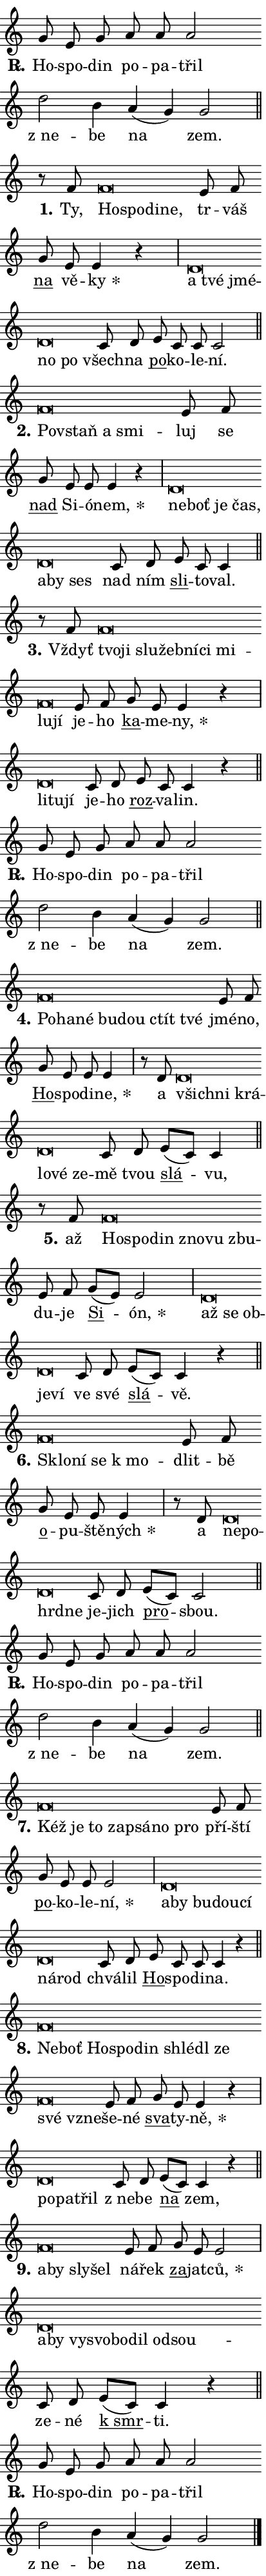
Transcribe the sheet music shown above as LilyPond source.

\version "2.24.0"
\header { tagline = "" }
\paper {
  indent = 0\cm
  top-margin = 0\cm
  right-margin = 0.13\cm % to fit lyric hyphens
  bottom-margin = 0\cm
  left-margin = 0\cm
  paper-width = 7\cm
  page-breaking = #ly:one-page-breaking
  system-system-spacing.basic-distance = #11
  score-system-spacing.basic-distance = #11
  ragged-last = ##f
}


%% Author: Thomas Morley
%% https://lists.gnu.org/archive/html/lilypond-user/2020-05/msg00002.html
#(define (line-position grob)
"Returns position of @var[grob} in current system:
   @code{'start}, if at first time-step
   @code{'end}, if at last time-step
   @code{'middle} otherwise
"
  (let* ((col (ly:item-get-column grob))
         (ln (ly:grob-object col 'left-neighbor))
         (rn (ly:grob-object col 'right-neighbor))
         (col-to-check-left (if (ly:grob? ln) ln col))
         (col-to-check-right (if (ly:grob? rn) rn col))
         (break-dir-left
           (and
             (ly:grob-property col-to-check-left 'non-musical #f)
             (ly:item-break-dir col-to-check-left)))
         (break-dir-right
           (and
             (ly:grob-property col-to-check-right 'non-musical #f)
             (ly:item-break-dir col-to-check-right))))
        (cond ((eqv? 1 break-dir-left) 'start)
              ((eqv? -1 break-dir-right) 'end)
              (else 'middle))))

#(define (tranparent-at-line-position vctor)
  (lambda (grob)
  "Relying on @code{line-position} select the relevant enry from @var{vctor}.
Used to determine transparency,"
    (case (line-position grob)
      ((end) (not (vector-ref vctor 0)))
      ((middle) (not (vector-ref vctor 1)))
      ((start) (not (vector-ref vctor 2))))))

noteHeadBreakVisibility =
#(define-music-function (break-visibility)(vector?)
"Makes @code{NoteHead}s transparent relying on @var{break-visibility}"
#{
  \override NoteHead.transparent =
    #(tranparent-at-line-position break-visibility)
#})

#(define delete-ledgers-for-transparent-note-heads
  (lambda (grob)
    "Reads whether a @code{NoteHead} is transparent.
If so this @code{NoteHead} is removed from @code{'note-heads} from
@var{grob}, which is supposed to be @code{LedgerLineSpanner}.
As a result ledgers are not printed for this @code{NoteHead}"
    (let* ((nhds-array (ly:grob-object grob 'note-heads))
           (nhds-list
             (if (ly:grob-array? nhds-array)
                 (ly:grob-array->list nhds-array)
                 '()))
           ;; Relies on the transparent-property being done before
           ;; Staff.LedgerLineSpanner.after-line-breaking is executed.
           ;; This is fragile ...
           (to-keep
             (remove
               (lambda (nhd)
                 (ly:grob-property nhd 'transparent #f))
               nhds-list)))
      ;; TODO find a better method to iterate over grob-arrays, similiar
      ;; to filter/remove etc for lists
      ;; For now rebuilt from scratch
      (set! (ly:grob-object grob 'note-heads)  '())
      (for-each
        (lambda (nhd)
          (ly:pointer-group-interface::add-grob grob 'note-heads nhd))
        to-keep))))

squashNotes = {
  \override NoteHead.X-extent = #'(-0.2 . 0.2)
  \override NoteHead.Y-extent = #'(-0.75 . 0)
  \override NoteHead.stencil =
    #(lambda (grob)
       (let ((pos (ly:grob-property grob 'staff-position)))
         (begin
           (if (< pos -7) (display "ERROR: Lower brevis then expected\n") (display ""))
           (if (<= pos -6) ly:text-interface::print ly:note-head::print))))
}
unSquashNotes = {
  \revert NoteHead.X-extent
  \revert NoteHead.Y-extent
  \revert NoteHead.stencil
}

hideNotes = \noteHeadBreakVisibility #begin-of-line-visible
unHideNotes = \noteHeadBreakVisibility #all-visible

% work-around for resetting accidentals
% https://lilypond.org/doc/v2.23/Documentation/notation/displaying-rhythms#unmetered-music
cadenzaMeasure = {
  \cadenzaOff
  \partial 1024 s1024
  \cadenzaOn
}

#(define-markup-command (accent layout props text) (markup?)
  "Underline accented syllable"
  (interpret-markup layout props
    #{\markup \override #'(offset . 4.3) \underline { #text }#}))

responsum = \markup \concat {
  "R" \hspace #-1.05 \path #0.1 #'((moveto 0 0.07) (lineto 0.9 0.8)) \hspace #0.05 "."
}

spaceSize = #0.6828661417322834 % exact space size for TeX Gyre Schola

\layout {
  \context {
    \Staff
    \remove "Time_signature_engraver"
    \override LedgerLineSpanner.after-line-breaking = #delete-ledgers-for-transparent-note-heads
  }
  \context {
    \Lyrics {
      \override LyricSpace.minimum-distance = \spaceSize
      \override LyricText.font-name = #"TeX Gyre Schola"
      \override LyricText.font-size = 1
      \override StanzaNumber.font-name = #"TeX Gyre Schola Bold"
      \override StanzaNumber.font-size = 1
    }
  }
  \context {
    \Score 
    \override NoteHead.text =
      #(lambda (grob) 
        (let ((pos (ly:grob-property grob 'staff-position)))
          #{\markup {
            \combine
              \halign #-0.55 \raise #(if (= pos -6) 0 0.5) \override #'(thickness . 2) \draw-line #'(3.2 . 0)
              \musicglyph "noteheads.sM1"
          }#}))
  }
}

% magnetic-lyrics.ily
%
%   written by
%     Jean Abou Samra <jean@abou-samra.fr>
%     Werner Lemberg <wl@gnu.org>
%
%   adapted by
%     Jiri Hon <jiri.hon@gmail.com>
%
% Version 2022-Apr-15

% https://www.mail-archive.com/lilypond-user@gnu.org/msg149350.html

#(define (Left_hyphen_pointer_engraver context)
   "Collect syllable-hyphen-syllable occurrences in lyrics and store
them in properties.  This engraver only looks to the left.  For
example, if the lyrics input is @code{foo -- bar}, it does the
following.

@itemize @bullet
@item
Set the @code{text} property of the @code{LyricHyphen} grob between
@q{foo} and @q{bar} to @code{foo}.

@item
Set the @code{left-hyphen} property of the @code{LyricText} grob with
text @q{foo} to the @code{LyricHyphen} grob between @q{foo} and
@q{bar}.
@end itemize

Use this auxiliary engraver in combination with the
@code{lyric-@/text::@/apply-@/magnetic-@/offset!} hook."
   (let ((hyphen #f)
         (text #f))
     (make-engraver
      (acknowledgers
       ((lyric-syllable-interface engraver grob source-engraver)
        (set! text grob)))
      (end-acknowledgers
       ((lyric-hyphen-interface engraver grob source-engraver)
        ;(when (not (grob::has-interface grob 'lyric-space-interface))
          (set! hyphen grob)));)
      ((stop-translation-timestep engraver)
       (when (and text hyphen)
         (ly:grob-set-object! text 'left-hyphen hyphen))
       (set! text #f)
       (set! hyphen #f)))))

#(define (lyric-text::apply-magnetic-offset! grob)
   "If the space between two syllables is less than the value in
property @code{LyricText@/.details@/.squash-threshold}, move the right
syllable to the left so that it gets concatenated with the left
syllable.

Use this function as a hook for
@code{LyricText@/.after-@/line-@/breaking} if the
@code{Left_@/hyphen_@/pointer_@/engraver} is active."
   (let ((hyphen (ly:grob-object grob 'left-hyphen #f)))
     (when hyphen
       (let ((left-text (ly:spanner-bound hyphen LEFT)))
         (when (grob::has-interface left-text 'lyric-syllable-interface)
           (let* ((common (ly:grob-common-refpoint grob left-text X))
                  (this-x-ext (ly:grob-extent grob common X))
                  (left-x-ext
                   (begin
                     ;; Trigger magnetism for left-text.
                     (ly:grob-property left-text 'after-line-breaking)
                     (ly:grob-extent left-text common X)))
                  ;; `delta` is the gap width between two syllables.
                  (delta (- (interval-start this-x-ext)
                            (interval-end left-x-ext)))
                  (details (ly:grob-property grob 'details))
                  (threshold (assoc-get 'squash-threshold details 0.2)))
             (when (< delta threshold)
               (let* (;; We have to manipulate the input text so that
                      ;; ligatures crossing syllable boundaries are not
                      ;; disabled.  For languages based on the Latin
                      ;; script this is essentially a beautification.
                      ;; However, for non-Western scripts it can be a
                      ;; necessity.
                      (lt (ly:grob-property left-text 'text))
                      (rt (ly:grob-property grob 'text))
                      (is-space (grob::has-interface hyphen 'lyric-space-interface))
                      (space (if is-space " " ""))
                      (extra-delta (if is-space spaceSize 0))
                      ;; Append new syllable.
                      (ltrt-space (if (and (string? lt) (string? rt))
                                (string-append lt space rt)
                                (make-concat-markup (list lt space rt))))
                      ;; Right-align `ltrt` to the right side.
                      (ltrt-space-markup (grob-interpret-markup
                               grob
                               (make-translate-markup
                                (cons (interval-length this-x-ext) 0)
                                (make-right-align-markup ltrt-space)))))
                 (begin
                   ;; Don't print `left-text`.
                   (ly:grob-set-property! left-text 'stencil #f)
                   ;; Set text and stencil (which holds all collected
                   ;; syllables so far) and shift it to the left.
                   (ly:grob-set-property! grob 'text ltrt-space)
                   (ly:grob-set-property! grob 'stencil ltrt-space-markup)
                   (ly:grob-translate-axis! grob (- (- delta extra-delta)) X))))))))))


#(define (lyric-hyphen::displace-bounds-first grob)
   ;; Make very sure this callback isn't triggered too early.
   (let ((left (ly:spanner-bound grob LEFT))
         (right (ly:spanner-bound grob RIGHT)))
     (ly:grob-property left 'after-line-breaking)
     (ly:grob-property right 'after-line-breaking)
     (ly:lyric-hyphen::print grob)))

squashThreshold = #0.4

\layout {
  \context {
    \Lyrics
    \consists #Left_hyphen_pointer_engraver
    \override LyricText.after-line-breaking =
      #lyric-text::apply-magnetic-offset!
    \override LyricHyphen.stencil = #lyric-hyphen::displace-bounds-first
    \override LyricText.details.squash-threshold = \squashThreshold
    \override LyricHyphen.minimum-distance = 0
    \override LyricHyphen.minimum-length = \squashThreshold
  }
}

squashText = \override LyricText.details.squash-threshold = 9999
unSquashText = \override LyricText.details.squash-threshold = \squashThreshold

leftText = \override LyricText.self-alignment-X = #LEFT
unLeftText = \revert LyricText.self-alignment-X

starOffset = #(lambda (grob) 
                (let ((x_offset (ly:self-alignment-interface::aligned-on-x-parent grob)))
                  (if (= x_offset 0) 0 (+ x_offset 1.2))))

star = #(define-music-function (syllable)(string?)
"Append star separator at the end of a syllable"
#{
  \once \override LyricText.X-offset = #starOffset
  \lyricmode { \markup {
    #syllable
    \override #'((font-name . "TeX Gyre Schola Bold")) \hspace #0.2 \lower #0.65 \larger "*"
  } }
#})

starAccent = #(define-music-function (syllable)(string?)
"Append star separator at the end of a syllable and make accent"
#{
  \once \override LyricText.X-offset = #starOffset
  \lyricmode { \markup {
    \accent #syllable
    \override #'((font-name . "TeX Gyre Schola Bold")) \hspace #0.2 \lower #0.65 \larger "*"
  } }
#})

breath = #(define-music-function (syllable)(string?)
"Append breathing indicator at the end of a syllable"
#{
  \lyricmode { \markup { #syllable "+" } }
#})

optionalBreath = #(define-music-function (syllable)(string?)
"Append optional breathing indicator at the end of a syllable"
#{
  \lyricmode { \markup { #syllable "(+)" } }
#})


\score {
    <<
        \new Voice = "melody" { \cadenzaOn \key c \major \relative { g'8 e g a a a2 \bar "" d b4 \bar "" a( g) g2 \cadenzaMeasure \bar "||" \break } }
        \new Lyrics \lyricsto "melody" { \lyricmode { \set stanza = \responsum
Ho -- spo -- din po -- pa -- třil "z ne" -- be na zem. } }
    >>
    \layout {}
}

\score {
    <<
        \new Voice = "melody" { \cadenzaOn \key c \major \relative { r8 f'8 \squashNotes f\breve*1/16 \hideNotes \breve*1/16 \bar "" \breve*1/16 \breve*1/16 \bar "" \unHideNotes \unSquashNotes e8 f \bar "" g e e4 r \cadenzaMeasure \bar "|" \squashNotes d\breve*1/16 \hideNotes \breve*1/16 \bar "" \breve*1/16 \bar "" \breve*1/16 \breve*1/16 \bar "" \unHideNotes \unSquashNotes c8 d \bar "" e c c c2 \cadenzaMeasure \bar "||" \break } }
        \new Lyrics \lyricsto "melody" { \lyricmode { \set stanza = "1."
Ty, \leftText Ho -- \squashText spo -- di -- ne, \unLeftText \unSquashText tr -- váš \markup \accent na vě -- \star ky \leftText a \squashText tvé jmé -- no po \unLeftText \unSquashText všech -- na \markup \accent po -- ko -- le -- ní. } }
    >>
    \layout {}
}

\score {
    <<
        \new Voice = "melody" { \cadenzaOn \key c \major \relative { \squashNotes f'\breve*1/16 \hideNotes \breve*1/16 \bar "" \breve*1/16 \breve*1/16 \bar "" \unHideNotes \unSquashNotes e8 f \bar "" g e e e4 r \cadenzaMeasure \bar "|" \squashNotes d\breve*1/16 \hideNotes \breve*1/16 \bar "" \breve*1/16 \bar "" \breve*1/16 \bar "" \breve*1/16 \bar "" \breve*1/16 \breve*1/16 \bar "" \unHideNotes \unSquashNotes c8 d \bar "" e c c4 \cadenzaMeasure \bar "||" \break } }
        \new Lyrics \lyricsto "melody" { \lyricmode { \set stanza = "2."
\leftText Po -- \squashText vstaň a smi -- \unLeftText \unSquashText luj se \markup \accent nad Si -- ó -- \star nem, \leftText ne -- \squashText boť je čas, a -- by ses \unLeftText \unSquashText nad ním \markup \accent sli -- to -- val. } }
    >>
    \layout {}
}

\score {
    <<
        \new Voice = "melody" { \cadenzaOn \key c \major \relative { r8 f'8 \squashNotes f\breve*1/16 \hideNotes \breve*1/16 \bar "" \breve*1/16 \bar "" \breve*1/16 \bar "" \breve*1/16 \bar "" \breve*1/16 \bar "" \breve*1/16 \bar "" \breve*1/16 \breve*1/16 \bar "" \unHideNotes \unSquashNotes e8 f \bar "" g e e4 r \cadenzaMeasure \bar "|" \squashNotes d\breve*1/16 \hideNotes \breve*1/16 \breve*1/16 \bar "" \unHideNotes \unSquashNotes c8 d \bar "" e c c4 r \cadenzaMeasure \bar "||" \break } }
        \new Lyrics \lyricsto "melody" { \lyricmode { \set stanza = "3."
Vždyť \leftText tvo -- \squashText ji slu -- žeb -- ní -- ci mi -- lu -- jí \unLeftText \unSquashText je -- ho \markup \accent ka -- me -- \star ny, \leftText li -- \squashText tu -- jí \unLeftText \unSquashText je -- ho \markup \accent roz -- va -- lin. } }
    >>
    \layout {}
}

\score {
    <<
        \new Voice = "melody" { \cadenzaOn \key c \major \relative { g'8 e g a a a2 \bar "" d b4 \bar "" a( g) g2 \cadenzaMeasure \bar "||" \break } }
        \new Lyrics \lyricsto "melody" { \lyricmode { \set stanza = \responsum
Ho -- spo -- din po -- pa -- třil "z ne" -- be na zem. } }
    >>
    \layout {}
}

\score {
    <<
        \new Voice = "melody" { \cadenzaOn \key c \major \relative { \squashNotes f'\breve*1/16 \hideNotes \breve*1/16 \bar "" \breve*1/16 \bar "" \breve*1/16 \bar "" \breve*1/16 \bar "" \breve*1/16 \breve*1/16 \bar "" \unHideNotes \unSquashNotes e8 f \bar "" g e e e4 \cadenzaMeasure \bar "|" r8 d8 \squashNotes d\breve*1/16 \hideNotes \breve*1/16 \bar "" \breve*1/16 \bar "" \breve*1/16 \bar "" \breve*1/16 \breve*1/16 \bar "" \unHideNotes \unSquashNotes c8 d \bar "" e[( c)] c4 \cadenzaMeasure \bar "||" \break } }
        \new Lyrics \lyricsto "melody" { \lyricmode { \set stanza = "4."
\leftText Po -- \squashText ha -- né bu -- dou ctít tvé \unLeftText \unSquashText jmé -- no, \markup \accent Ho -- spo -- di -- \star ne, a \leftText všich -- \squashText ni krá -- lo -- vé ze -- \unLeftText \unSquashText mě tvou \markup \accent slá -- vu, } }
    >>
    \layout {}
}

\score {
    <<
        \new Voice = "melody" { \cadenzaOn \key c \major \relative { r8 f'8 \squashNotes f\breve*1/16 \hideNotes \breve*1/16 \bar "" \breve*1/16 \bar "" \breve*1/16 \bar "" \breve*1/16 \breve*1/16 \bar "" \unHideNotes \unSquashNotes e8 f \bar "" g[( e)] e2 \cadenzaMeasure \bar "|" \squashNotes d\breve*1/16 \hideNotes \breve*1/16 \bar "" \breve*1/16 \bar "" \breve*1/16 \breve*1/16 \bar "" \unHideNotes \unSquashNotes c8 d \bar "" e[( c)] c4 r \cadenzaMeasure \bar "||" \break } }
        \new Lyrics \lyricsto "melody" { \lyricmode { \set stanza = "5."
až \leftText Ho -- \squashText spo -- din zno -- vu zbu -- \unLeftText \unSquashText du -- je \markup \accent Si -- \star ón, \leftText až \squashText se ob -- je -- ví \unLeftText \unSquashText ve své \markup \accent slá -- vě. } }
    >>
    \layout {}
}

\score {
    <<
        \new Voice = "melody" { \cadenzaOn \key c \major \relative { \squashNotes f'\breve*1/16 \hideNotes \breve*1/16 \bar "" \breve*1/16 \breve*1/16 \bar "" \unHideNotes \unSquashNotes e8 f \bar "" g e e e4 \cadenzaMeasure \bar "|" r8 d8 \squashNotes d\breve*1/16 \hideNotes \breve*1/16 \bar "" \breve*1/16 \breve*1/16 \bar "" \unHideNotes \unSquashNotes c8 d \bar "" e[( c)] c2 \cadenzaMeasure \bar "||" \break } }
        \new Lyrics \lyricsto "melody" { \lyricmode { \set stanza = "6."
\leftText Sklo -- \squashText ní se "k mo" -- \unLeftText \unSquashText dlit -- bě \markup \accent o -- pu -- ště -- \star ných a \leftText ne -- \squashText po -- hrd -- ne \unLeftText \unSquashText je -- jich \markup \accent pro -- sbou. } }
    >>
    \layout {}
}

\score {
    <<
        \new Voice = "melody" { \cadenzaOn \key c \major \relative { g'8 e g a a a2 \bar "" d b4 \bar "" a( g) g2 \cadenzaMeasure \bar "||" \break } }
        \new Lyrics \lyricsto "melody" { \lyricmode { \set stanza = \responsum
Ho -- spo -- din po -- pa -- třil "z ne" -- be na zem. } }
    >>
    \layout {}
}

\score {
    <<
        \new Voice = "melody" { \cadenzaOn \key c \major \relative { \squashNotes f'\breve*1/16 \hideNotes \breve*1/16 \bar "" \breve*1/16 \bar "" \breve*1/16 \bar "" \breve*1/16 \bar "" \breve*1/16 \breve*1/16 \bar "" \unHideNotes \unSquashNotes e8 f \bar "" g e e e2 \cadenzaMeasure \bar "|" \squashNotes d\breve*1/16 \hideNotes \breve*1/16 \bar "" \breve*1/16 \bar "" \breve*1/16 \bar "" \breve*1/16 \bar "" \breve*1/16 \breve*1/16 \bar "" \unHideNotes \unSquashNotes c8 d \bar "" e c c c4 r \cadenzaMeasure \bar "||" \break } }
        \new Lyrics \lyricsto "melody" { \lyricmode { \set stanza = "7."
\leftText Kéž \squashText je to za -- psá -- no pro \unLeftText \unSquashText pří -- ští \markup \accent po -- ko -- le -- \star ní, \leftText a -- \squashText by bu -- dou -- cí ná -- rod \unLeftText \unSquashText chvá -- lil \markup \accent Ho -- spo -- di -- na. } }
    >>
    \layout {}
}

\score {
    <<
        \new Voice = "melody" { \cadenzaOn \key c \major \relative { \squashNotes f'\breve*1/16 \hideNotes \breve*1/16 \bar "" \breve*1/16 \bar "" \breve*1/16 \bar "" \breve*1/16 \bar "" \breve*1/16 \bar "" \breve*1/16 \bar "" \breve*1/16 \bar "" \breve*1/16 \breve*1/16 \bar "" \unHideNotes \unSquashNotes e8 f \bar "" g e e4 r \cadenzaMeasure \bar "|" \squashNotes d\breve*1/16 \hideNotes \breve*1/16 \breve*1/16 \bar "" \unHideNotes \unSquashNotes c8 d \bar "" e[( c)] c4 r \cadenzaMeasure \bar "||" \break } }
        \new Lyrics \lyricsto "melody" { \lyricmode { \set stanza = "8."
\leftText Ne -- \squashText boť Ho -- spo -- din shlé -- dl ze své vzne -- \unLeftText \unSquashText še -- né \markup \accent sva -- ty -- \star ně, \leftText po -- \squashText pa -- třil \unLeftText \unSquashText "z ne" -- be \markup \accent na zem, } }
    >>
    \layout {}
}

\score {
    <<
        \new Voice = "melody" { \cadenzaOn \key c \major \relative { \squashNotes f'\breve*1/16 \hideNotes \breve*1/16 \bar "" \breve*1/16 \breve*1/16 \bar "" \unHideNotes \unSquashNotes e8 f \bar "" g e e2 \cadenzaMeasure \bar "|" \squashNotes d\breve*1/16 \hideNotes \breve*1/16 \bar "" \breve*1/16 \bar "" \breve*1/16 \bar "" \breve*1/16 \bar "" \breve*1/16 \bar "" \breve*1/16 \breve*1/16 \bar "" \unHideNotes \unSquashNotes c8 d \bar "" e[( c)] c4 r \cadenzaMeasure \bar "||" \break } }
        \new Lyrics \lyricsto "melody" { \lyricmode { \set stanza = "9."
\leftText a -- \squashText by sly -- šel \unLeftText \unSquashText ná -- řek \markup \accent za -- jat -- \star ců, \leftText a -- \squashText by vy -- svo -- bo -- dil od -- sou -- \unLeftText \unSquashText ze -- né \markup \accent "k smr" -- ti. } }
    >>
    \layout {}
}

\score {
    <<
        \new Voice = "melody" { \cadenzaOn \key c \major \relative { g'8 e g a a a2 \bar "" d b4 \bar "" a( g) g2 \cadenzaMeasure \bar "||" \break } \bar "|." }
        \new Lyrics \lyricsto "melody" { \lyricmode { \set stanza = \responsum
Ho -- spo -- din po -- pa -- třil "z ne" -- be na zem. } }
    >>
    \layout {}
}
